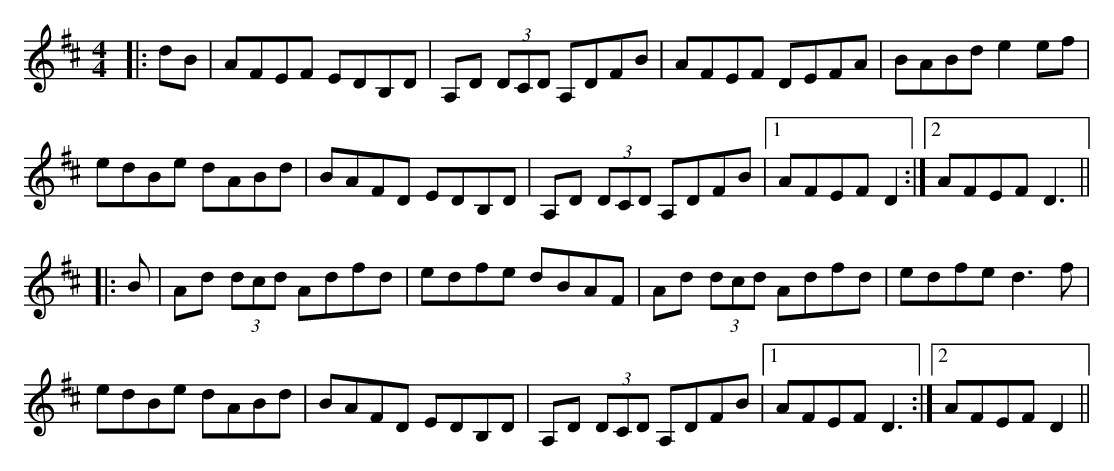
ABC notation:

X:1
M:4/4
K:D
|:dB|AFEF EDB,D|A,D (3DCD A,DFB|AFEF DEFA|BABd e2ef|
edBe dABd|BAFD EDB,D|A,D (3DCD A,DFB|1 AFEF D2:|2 AFEF D3||
|:B|Ad (3dcd Adfd|edfe dBAF|Ad (3dcd Adfd|edfe d3f|
edBe dABd|BAFD EDB,D|A,D (3DCD A,DFB|1 AFEF D3:|2 AFEF D2||
